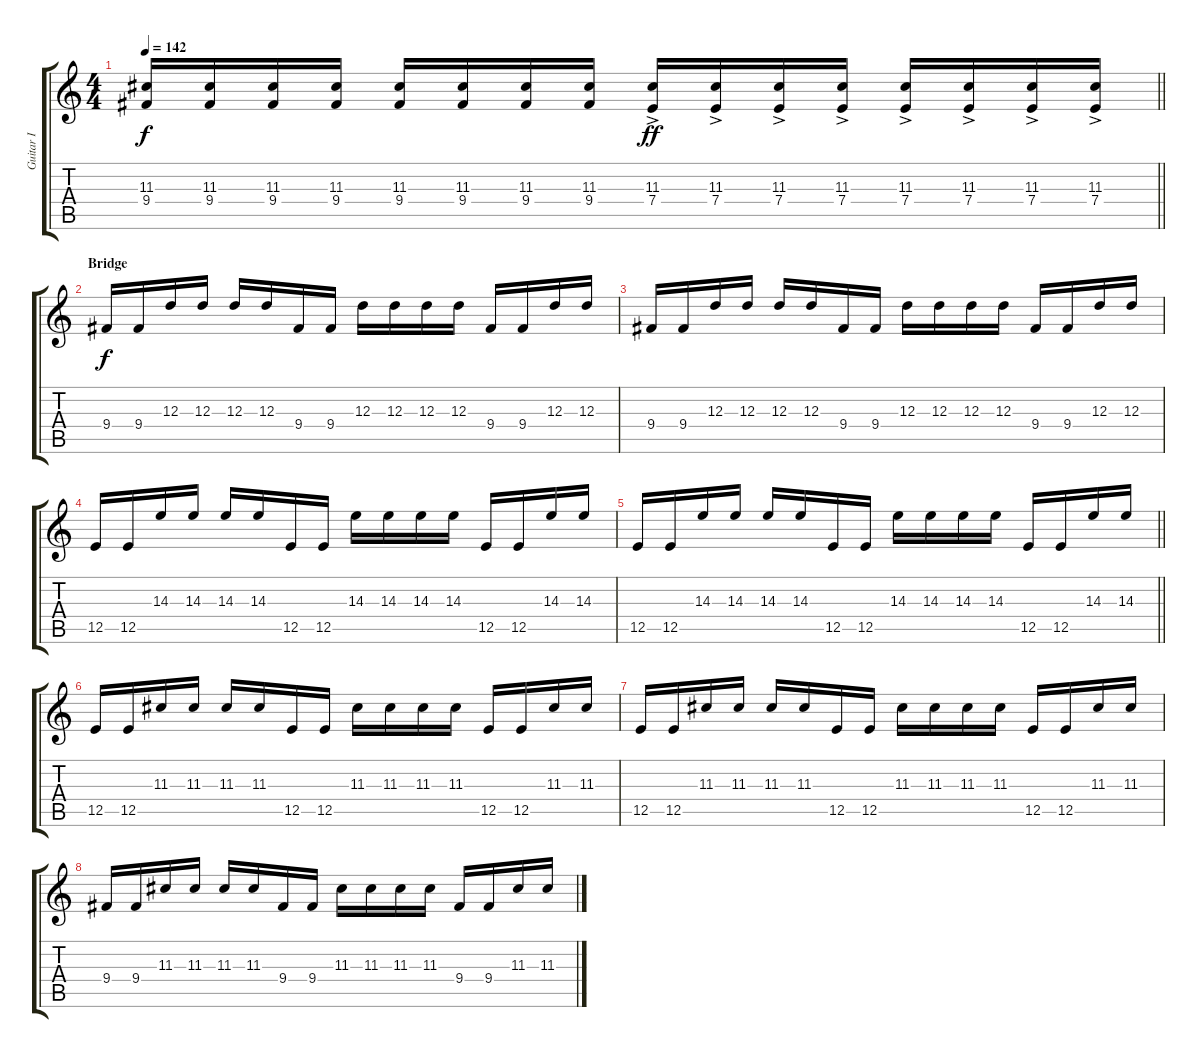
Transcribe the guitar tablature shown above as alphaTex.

\track ("Guitar I" "Guitar I") {instrument distortionguitar}
\staff {score tabs}
\tuning (B3 Gb3 D3 A2 E2 B1) {hide}
\ts (4 4)
\tempo 142
\clef g2
\barLineRight lightlight
\ks c
(11.3 9.4).16{dy f} (11.3 9.4).16 (11.3 9.4).16 (11.3 9.4).16 (11.3 9.4).16 (11.3 9.4).16 (11.3 9.4).16 (11.3 9.4).16 (11.3 7.4{ac}).16{dy ff} (11.3 7.4{ac}).16 (11.3 7.4{ac}).16 (11.3 7.4{ac}).16 (11.3 7.4{ac}).16 (11.3 7.4{ac}).16 (11.3 7.4{ac}).16 (11.3 7.4{ac}).16 |
\section ("" "Bridge")
9.4.16{dy f volume 14} 9.4.16 12.3.16 12.3.16 12.3.16 12.3.16 9.4.16 9.4.16 12.3.16 12.3.16 12.3.16 12.3.16 9.4.16 9.4.16 12.3.16 12.3.16 |
9.4.16 9.4.16 12.3.16 12.3.16 12.3.16 12.3.16 9.4.16 9.4.16 12.3.16 12.3.16 12.3.16 12.3.16 9.4.16 9.4.16 12.3.16 12.3.16 |
12.5.16 12.5.16 14.3.16 14.3.16 14.3.16 14.3.16 12.5.16 12.5.16 14.3.16 14.3.16 14.3.16 14.3.16 12.5.16 12.5.16 14.3.16 14.3.16 |
\barLineRight lightlight
12.5.16 12.5.16 14.3.16 14.3.16 14.3.16 14.3.16 12.5.16 12.5.16 14.3.16 14.3.16 14.3.16 14.3.16 12.5.16 12.5.16 14.3.16 14.3.16 |
\section ("" "")
12.5.16 12.5.16 11.3.16 11.3.16 11.3.16 11.3.16 12.5.16 12.5.16 11.3.16 11.3.16 11.3.16 11.3.16 12.5.16 12.5.16 11.3.16 11.3.16 |
12.5.16 12.5.16 11.3.16 11.3.16 11.3.16 11.3.16 12.5.16 12.5.16 11.3.16 11.3.16 11.3.16 11.3.16 12.5.16 12.5.16 11.3.16 11.3.16 |
9.4.16 9.4.16 11.3.16 11.3.16 11.3.16 11.3.16 9.4.16 9.4.16 11.3.16 11.3.16 11.3.16 11.3.16 9.4.16 9.4.16 11.3.16 11.3.16
